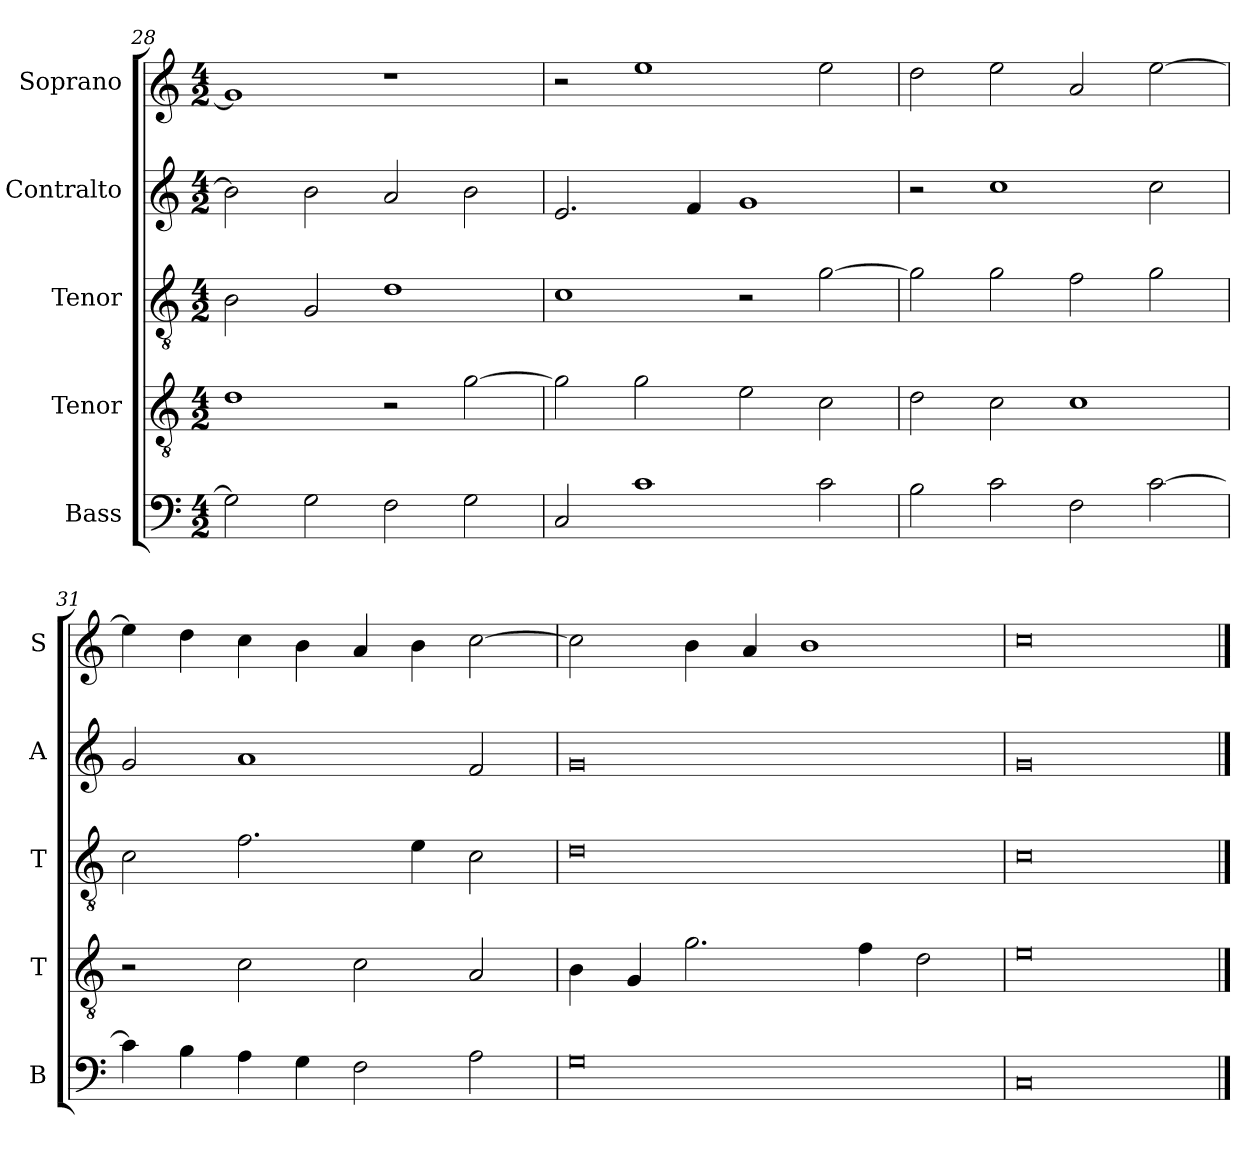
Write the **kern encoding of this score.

**kern	**kern	**kern	**kern	**kern
*part5	*part4	*part3	*part2	*part1
*staff5	*staff4	*staff3	*staff2	*staff1
*I"Bass	*I"Tenor	*I"Tenor	*I"Contralto	*I"Soprano
*I'B	*I'T	*I'T	*I'A	*I'S
*clefF4	*clefGv2	*clefGv2	*clefG2	*clefG2
*k[]	*k[]	*k[]	*k[]	*k[]
*C:ion	*C:ion	*C:ion	*C:ion	*C:ion
*M4/2	*M4/2	*M4/2	*M4/2	*M4/2
=28	=28	=28	=28	=28
2G]	1d	2B	2b]	1g]
2G	.	2G	2b	.
2F	2r	1d	2a	1r
2G	[2g	.	2b	.
=29	=29	=29	=29	=29
2C	2g]	1c	2.e	2r
1c	2g	.	.	1ee
.	.	.	4f	.
.	2e	2r	1g	.
2c	2c	[2g	.	2ee
=30	=30	=30	=30	=30
2B	2d	2g]	2r	2dd
2c	2c	2g	1cc	2ee
2F	1c	2f	.	2a
[2c	.	2g	2cc	[2ee
=31	=31	=31	=31	=31
4c]	2r	2c	2g	4ee]
4B	.	.	.	4dd
4A	2c	2.f	1a	4cc
4G	.	.	.	4b
2F	2c	.	.	4a
.	.	4e	.	4b
2A	2A	2c	2f	[2cc
=32	=32	=32	=32	=32
0G	4B	0d	0g	2cc]
.	4G	.	.	.
.	2.g	.	.	4b
.	.	.	.	4a
.	.	.	.	1b
.	4f	.	.	.
.	2d	.	.	.
=33	=33	=33	=33	=33
0C	0e	0c	0g	0cc
==	==	==	==	==
*-	*-	*-	*-	*-
